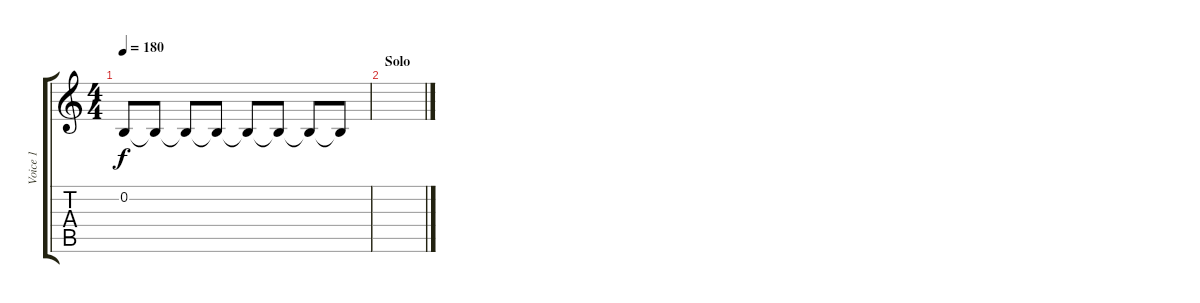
\track ("Voice 1" "Voice 1") {instrument lead8bassandlead}
\staff {score tabs}
\tuning (E4 B3 G3 D3 A2 E2) {hide}
\ts (4 4)
\tempo 180
\clef g2
\ks c
0.2{t}.8{dy f} 0.2{t}.8 0.2{t}.8 0.2{t}.8 0.2{t}.8 0.2{t}.8 0.2{t}.8 0.2{t}.8 |
\section ("" "Solo")
